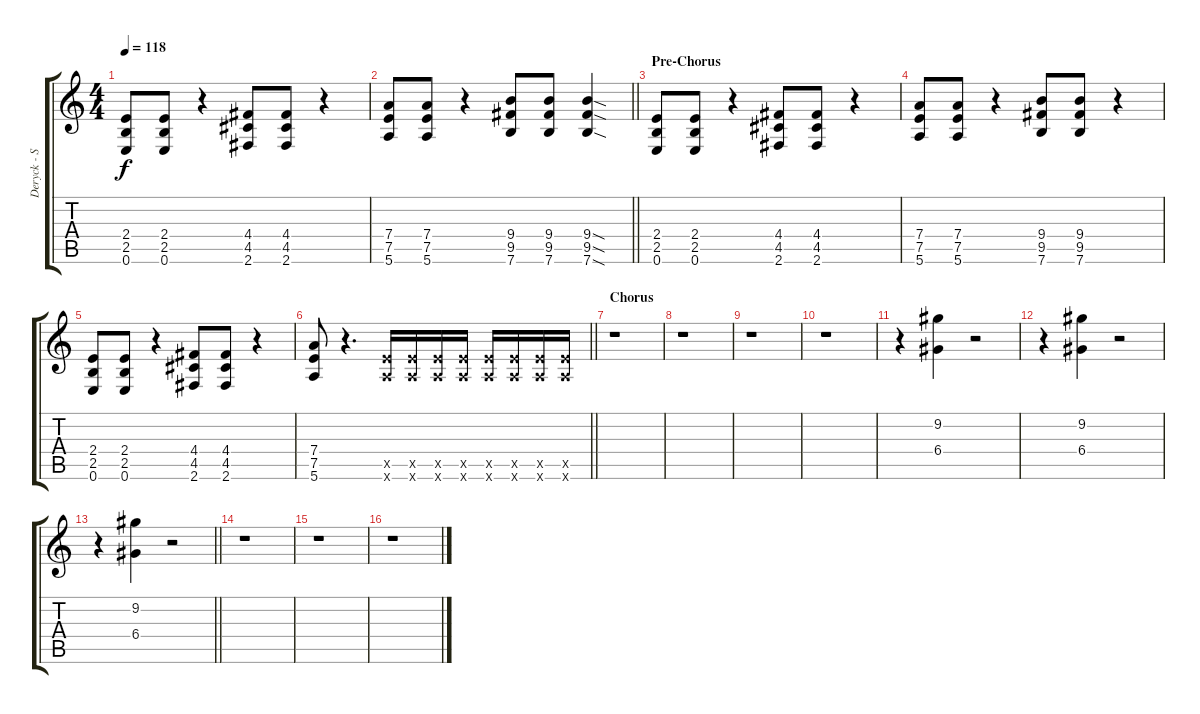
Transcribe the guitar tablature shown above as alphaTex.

\track ("Deryck - Second" "Deryck - S") {instrument distortionguitar}
\staff {score tabs}
\tuning (E4 B3 G3 D3 A2 E2) {hide}
\ts (4 4)
\tempo 118
\clef g2
\ks c
(2.4 2.5 0.6).8{dy f} (2.4 2.5 0.6).8 r.4 (4.4 4.5 2.6).8 (4.4 4.5 2.6).8 r.4 |
\barLineRight lightlight
(7.4 7.5 5.6).8 (7.4 7.5 5.6).8 r.4 (9.4 9.5 7.6).8 (9.4 9.5 7.6).8 (9.4{sod} 9.5{sod} 7.6{sod}).4 |
\section ("" "Pre-Chorus")
(2.4 2.5 0.6).8 (2.4 2.5 0.6).8 r.4 (4.4 4.5 2.6).8 (4.4 4.5 2.6).8 r.4 |
(7.4 7.5 5.6).8 (7.4 7.5 5.6).8 r.4 (9.4 9.5 7.6).8 (9.4 9.5 7.6).8 r.4 |
(2.4 2.5 0.6).8 (2.4 2.5 0.6).8 r.4 (4.4 4.5 2.6).8 (4.4 4.5 2.6).8 r.4 |
\barLineRight lightlight
(7.4 7.5 5.6).8 r.4{d} (7.5{x} 5.6{x}).16 (7.5{x} 5.6{x}).16 (7.5{x} 5.6{x}).16 (7.5{x} 5.6{x}).16 (7.5{x} 5.6{x}).16 (7.5{x} 5.6{x}).16 (7.5{x} 5.6{x}).16 (7.5{x} 5.6{x}).16 |
\section ("" "Chorus")
r.1 |
r.1 |
r.1 |
r.1 |
r.4 (9.2 6.4).4 r.2 |
r.4 (9.2 6.4).4 r.2 |
\barLineRight lightlight
r.4 (9.2 6.4).4 r.2 |
r.1 |
r.1 |
r.1
